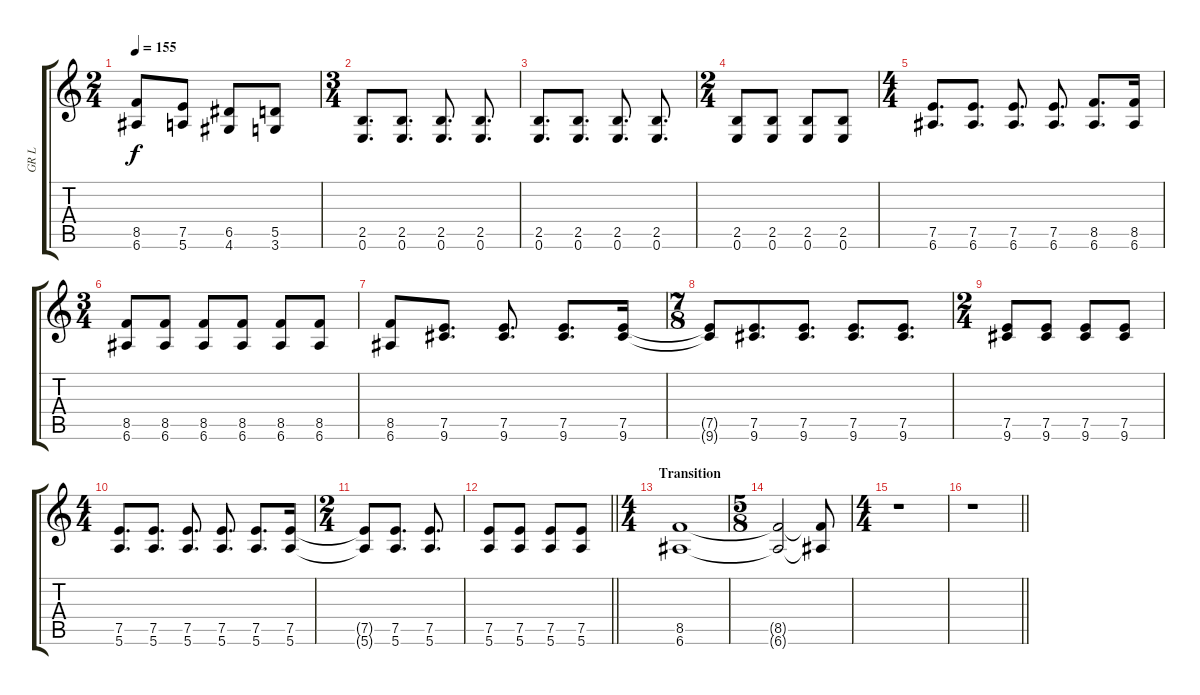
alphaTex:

\track ("GR L" "GR L") {instrument overdrivenguitar}
\staff {score tabs}
\tuning (E4 B3 G3 D3 A2 E2) {hide}
\ts (2 4)
\tempo 155
\clef g2
\ks c
(8.5 6.6).8{dy f} (7.5 5.6).8 (6.5 4.6).8 (5.5 3.6).8 |
\ts (3 4)
(2.5 0.6).8{d} (2.5 0.6).8{d} (2.5 0.6).8{d} (2.5 0.6).8{d} |
(2.5 0.6).8{d} (2.5 0.6).8{d} (2.5 0.6).8{d} (2.5 0.6).8{d} |
\ts (2 4)
(2.5 0.6).8 (2.5 0.6).8 (2.5 0.6).8 (2.5 0.6).8 |
\ts (4 4)
(7.5 6.6).8{d} (7.5 6.6).8{d} (7.5 6.6).8{d} (7.5 6.6).8{d} (8.5 6.6).8{d} (8.5 6.6).16 |
\ts (3 4)
(8.5 6.6).8 (8.5 6.6).8 (8.5 6.6).8 (8.5 6.6).8 (8.5 6.6).8 (8.5 6.6).8 |
(8.5 6.6).8 (7.5 9.6).8{d} (7.5 9.6).8{d} (7.5 9.6).8{d} (7.5 9.6).16 |
\ts (7 8)
(7.5{t} 9.6{t}).8 (7.5 9.6).8{d} (7.5 9.6).8{d} (7.5 9.6).8{d} (7.5 9.6).8{d} |
\ts (2 4)
(7.5 9.6).8 (7.5 9.6).8 (7.5 9.6).8 (7.5 9.6).8 |
\ts (4 4)
(7.5 5.6).8{d} (7.5 5.6).8{d} (7.5 5.6).8{d} (7.5 5.6).8{d} (7.5 5.6).8{d} (7.5 5.6).16 |
\ts (2 4)
(7.5{t} 5.6{t}).8 (7.5 5.6).8{d} (7.5 5.6).8{d} |
\barLineRight lightlight
(7.5 5.6).8 (7.5 5.6).8 (7.5 5.6).8 (7.5 5.6).8 |
\ts (4 4)
\section ("" "Transition")
(8.5 6.6).1 |
\ts (5 8)
(8.5{t} 6.6{t}).2 (8.5{t} 6.6{t}).8 |
\ts (4 4)
r.1 |
\barLineRight lightlight
r.1
